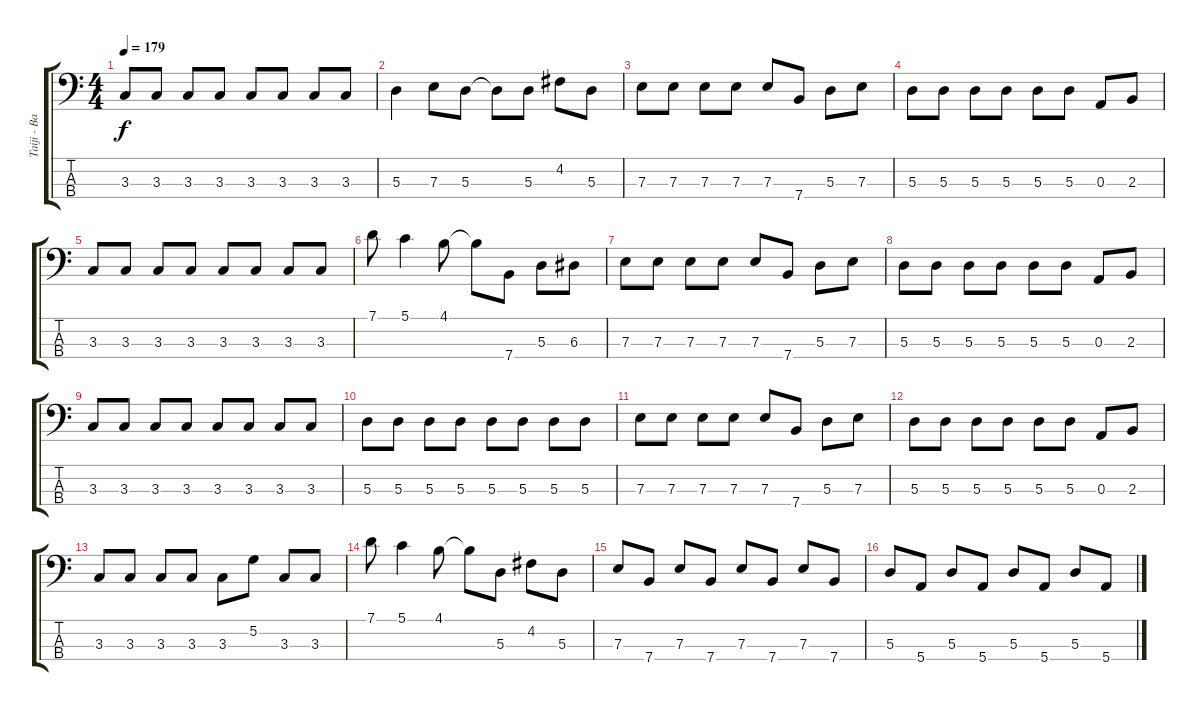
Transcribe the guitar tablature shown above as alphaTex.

\track ("Taiji - Bass" "Taiji - Ba") {instrument electricbasspick}
\staff {score tabs}
\tuning (G2 D2 A1 E1) {hide}
\ts (4 4)
\tempo 179
\clef f4
\ks c
3.3.8{dy f} 3.3.8 3.3.8 3.3.8 3.3.8 3.3.8 3.3.8 3.3.8 |
5.3.4 7.3.8 5.3.8 5.3{t}.8 5.3.8 4.2.8 5.3.8 |
7.3.8 7.3.8 7.3.8 7.3.8 7.3.8 7.4.8 5.3.8 7.3.8 |
5.3.8 5.3.8 5.3.8 5.3.8 5.3.8 5.3.8 0.3.8 2.3.8 |
3.3.8 3.3.8 3.3.8 3.3.8 3.3.8 3.3.8 3.3.8 3.3.8 |
7.1.8 5.1.4 4.1.8 4.1{t}.8 7.4.8 5.3.8 6.3.8 |
7.3.8 7.3.8 7.3.8 7.3.8 7.3.8 7.4.8 5.3.8 7.3.8 |
5.3.8 5.3.8 5.3.8 5.3.8 5.3.8 5.3.8 0.3.8 2.3.8 |
3.3.8 3.3.8 3.3.8 3.3.8 3.3.8 3.3.8 3.3.8 3.3.8 |
5.3.8 5.3.8 5.3.8 5.3.8 5.3.8 5.3.8 5.3.8 5.3.8 |
7.3.8 7.3.8 7.3.8 7.3.8 7.3.8 7.4.8 5.3.8 7.3.8 |
5.3.8 5.3.8 5.3.8 5.3.8 5.3.8 5.3.8 0.3.8 2.3.8 |
3.3.8 3.3.8 3.3.8 3.3.8 3.3.8 5.2.8 3.3.8 3.3.8 |
7.1.8 5.1.4 4.1.8 4.1{t}.8 5.3.8 4.2.8 5.3.8 |
7.3.8 7.4.8 7.3.8 7.4.8 7.3.8 7.4.8 7.3.8 7.4.8 |
5.3.8 5.4.8 5.3.8 5.4.8 5.3.8 5.4.8 5.3.8 5.4.8
